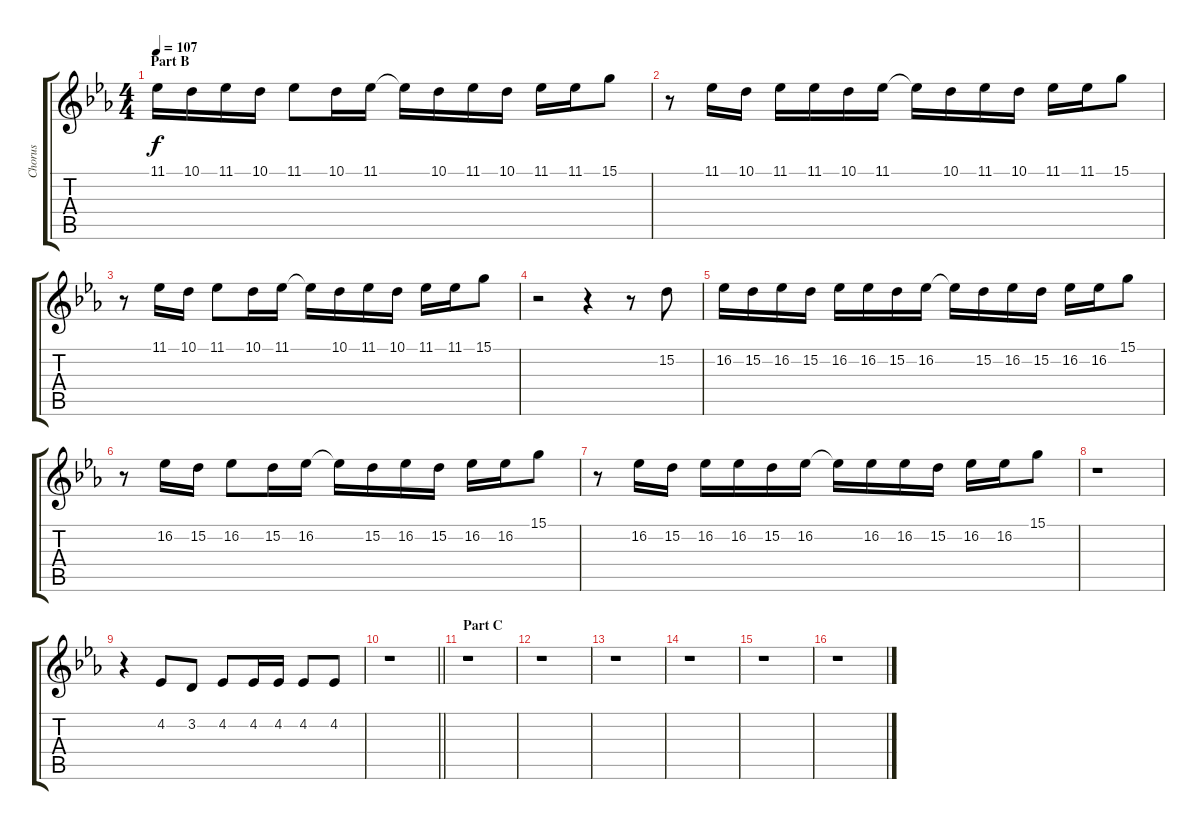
\track ("Chorus" "Chorus") {instrument trumpet}
\staff {score tabs}
\tuning (E4 B3 G3 D3 A2 E2) {hide}
\ts (4 4)
\section ("" "Part B")
\tempo 107
\clef g2
\ks eb
11.1.16{dy f} 10.1.16 11.1.16 10.1.16 11.1.8 10.1.16 11.1.16 11.1{t}.16 10.1.16 11.1.16 10.1.16 11.1.16 11.1.16 15.1.8 |
r.8 11.1.16 10.1.16 11.1.16 11.1.16 10.1.16 11.1.16 11.1{t}.16 10.1.16 11.1.16 10.1.16 11.1.16 11.1.16 15.1.8 |
r.8 11.1.16 10.1.16 11.1.8 10.1.16 11.1.16 11.1{t}.16 10.1.16 11.1.16 10.1.16 11.1.16 11.1.16 15.1.8 |
r.2 r.4 r.8 15.2.8 |
16.2.16 15.2.16 16.2.16 15.2.16 16.2.16 16.2.16 15.2.16 16.2.16 16.2{t}.16 15.2.16 16.2.16 15.2.16 16.2.16 16.2.16 15.1.8 |
r.8 16.2.16 15.2.16 16.2.8 15.2.16 16.2.16 16.2{t}.16 15.2.16 16.2.16 15.2.16 16.2.16 16.2.16 15.1.8 |
r.8 16.2.16 15.2.16 16.2.16 16.2.16 15.2.16 16.2.16 16.2{t}.16 16.2.16 16.2.16 15.2.16 16.2.16 16.2.16 15.1.8 |
r.1 |
r.4 4.2.8 3.2.8 4.2.8 4.2.16 4.2.16 4.2.8 4.2.8 |
\barLineRight lightlight
r.1 |
\section ("" "Part C")
r.1 |
r.1 |
r.1 |
r.1 |
r.1 |
r.1
